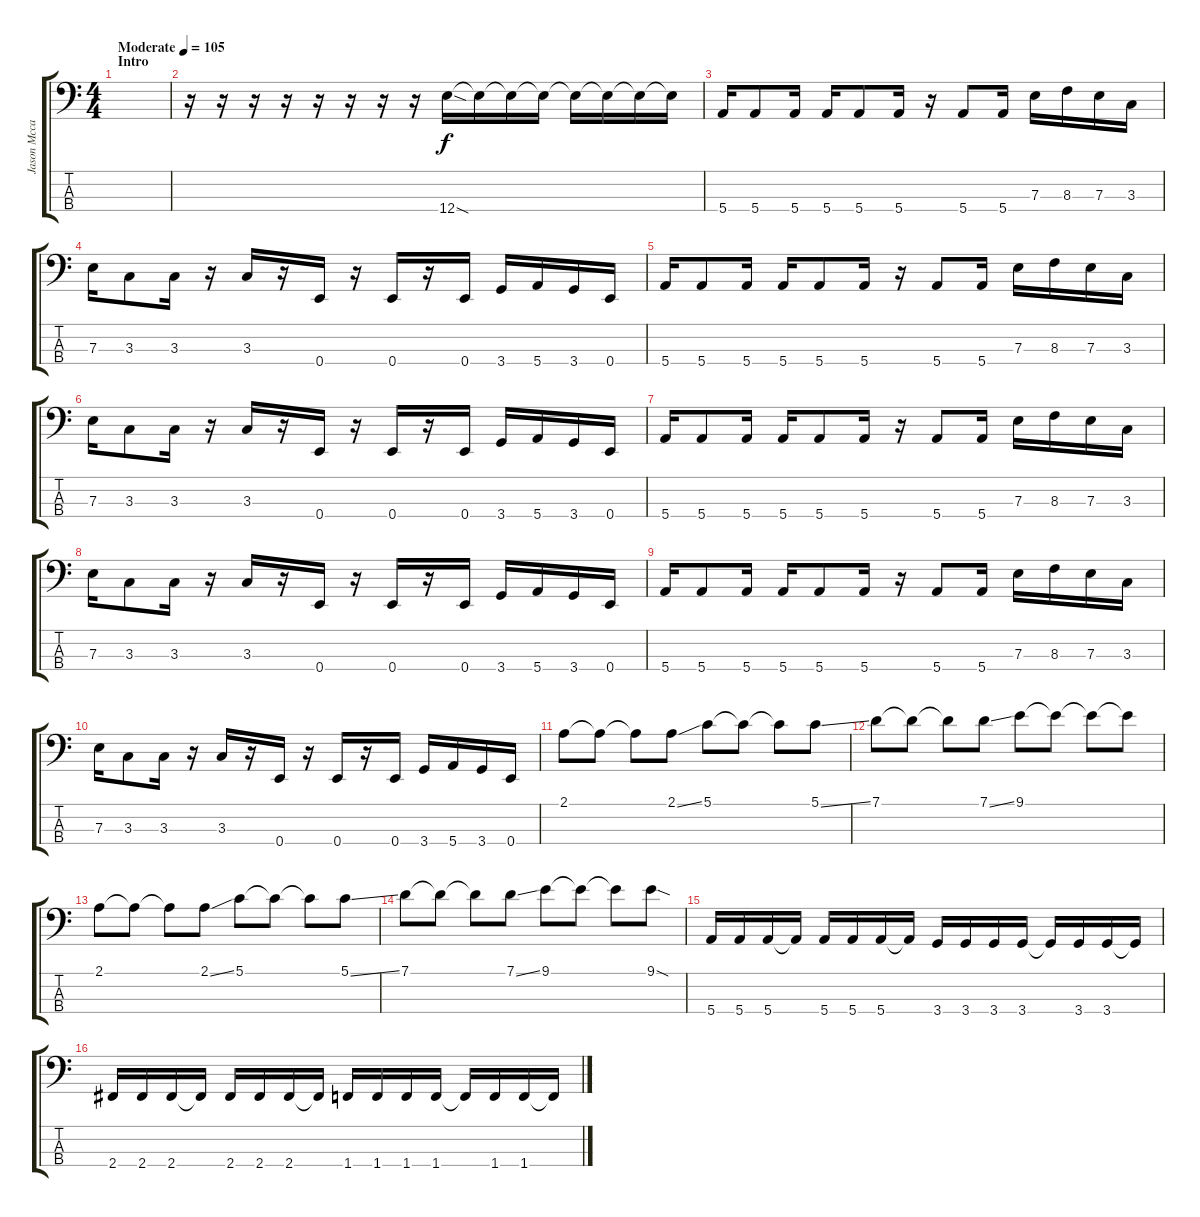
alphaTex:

\track ("Jason Mccaslin" "Jason Mcca") {instrument electricbasspick}
\staff {score tabs}
\tuning (G2 D2 A1 E1) {hide}
\ts (4 4)
\section ("" "Intro")
\tempo (105 "Moderate")
\clef f4
\ks c
|
r.16 r.16 r.16 r.16 r.16 r.16 r.16 r.16 12.4{sod}.16 12.4{t}.16 12.4{t}.16 12.4{t}.16 12.4{t}.16 12.4{t}.16 12.4{t}.16 12.4{t}.16 |
5.4.16 5.4.8 5.4.16 5.4.16 5.4.8 5.4.16 r.16 5.4.8 5.4.16 7.3.16 8.3.16 7.3.16 3.3.16 |
7.3.16 3.3.8 3.3.16 r.16 3.3.16 r.16 0.4.16 r.16 0.4.16 r.16 0.4.16 3.4.16 5.4.16 3.4.16 0.4.16 |
5.4.16 5.4.8 5.4.16 5.4.16 5.4.8 5.4.16 r.16 5.4.8 5.4.16 7.3.16 8.3.16 7.3.16 3.3.16 |
7.3.16 3.3.8 3.3.16 r.16 3.3.16 r.16 0.4.16 r.16 0.4.16 r.16 0.4.16 3.4.16 5.4.16 3.4.16 0.4.16 |
5.4.16 5.4.8 5.4.16 5.4.16 5.4.8 5.4.16 r.16 5.4.8 5.4.16 7.3.16 8.3.16 7.3.16 3.3.16 |
7.3.16 3.3.8 3.3.16 r.16 3.3.16 r.16 0.4.16 r.16 0.4.16 r.16 0.4.16 3.4.16 5.4.16 3.4.16 0.4.16 |
5.4.16 5.4.8 5.4.16 5.4.16 5.4.8 5.4.16 r.16 5.4.8 5.4.16 7.3.16 8.3.16 7.3.16 3.3.16 |
7.3.16 3.3.8 3.3.16 r.16 3.3.16 r.16 0.4.16 r.16 0.4.16 r.16 0.4.16 3.4.16 5.4.16 3.4.16 0.4.16 |
2.1.8 2.1{t}.8 2.1{t}.8 2.1{ss}.8 5.1.8 5.1{t}.8 5.1{t}.8 5.1{ss}.8 |
7.1.8 7.1{t}.8 7.1{t}.8 7.1{ss}.8 9.1.8 9.1{t}.8 9.1{t}.8 9.1{t}.8 |
2.1.8 2.1{t}.8 2.1{t}.8 2.1{ss}.8 5.1.8 5.1{t}.8 5.1{t}.8 5.1{ss}.8 |
7.1.8 7.1{t}.8 7.1{t}.8 7.1{ss}.8 9.1.8 9.1{t}.8 9.1{t}.8 9.1{sod}.8 |
5.4.16 5.4.16 5.4.16 5.4{t}.16 5.4.16 5.4.16 5.4.16 5.4{t}.16 3.4.16 3.4.16 3.4.16 3.4.16 3.4{t}.16 3.4.16 3.4.16 3.4{t}.16 |
2.4.16 2.4.16 2.4.16 2.4{t}.16 2.4.16 2.4.16 2.4.16 2.4{t}.16 1.4.16 1.4.16 1.4.16 1.4.16 1.4{t}.16 1.4.16 1.4.16 1.4{t}.16
